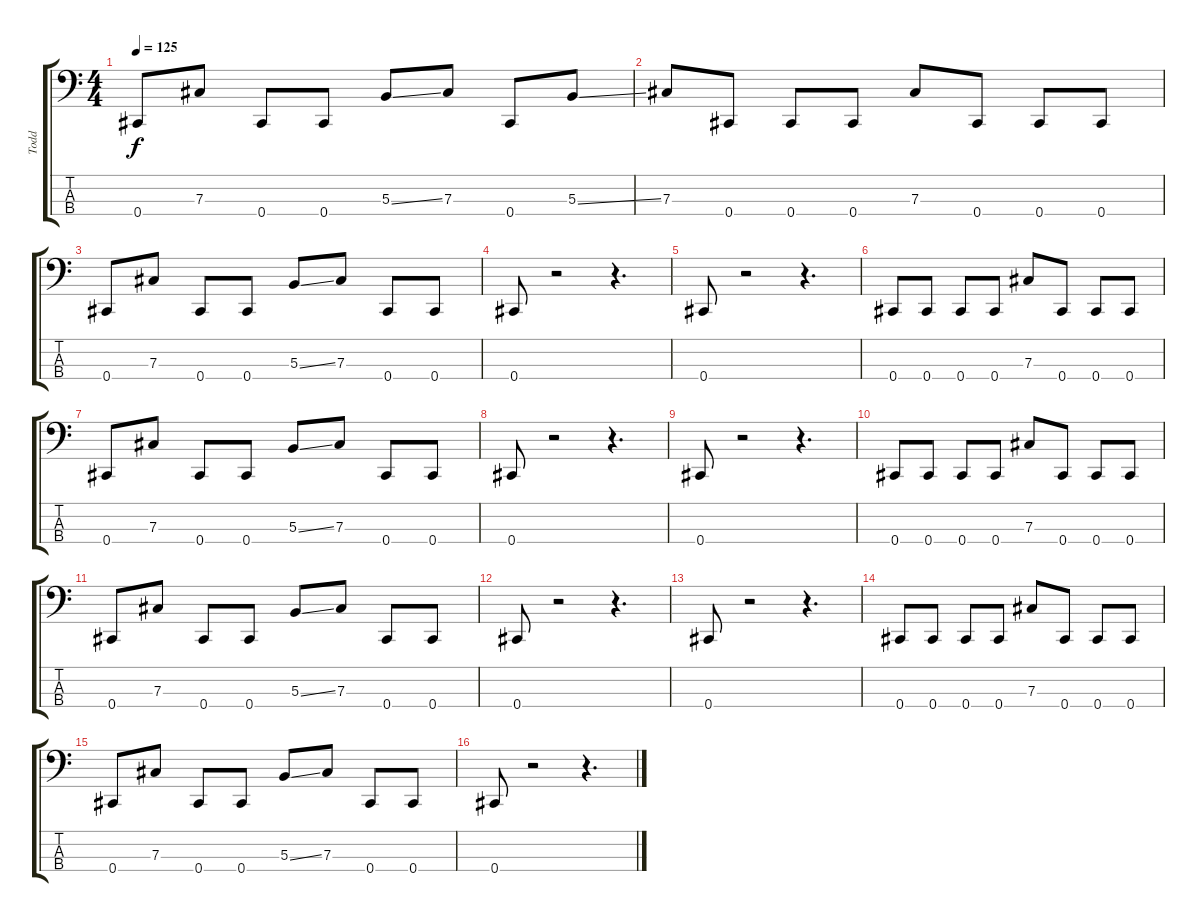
\track ("Todd" "Todd") {instrument electricbassfinger}
\staff {score tabs}
\tuning (E2 B1 Gb1 Db1) {hide}
\ts (4 4)
\tempo 125
\clef f4
\ks c
0.4.8{dy f} 7.3.8 0.4.8 0.4.8 5.3{ss}.8 7.3.8 0.4.8 5.3{ss}.8 |
7.3.8 0.4.8 0.4.8 0.4.8 7.3.8 0.4.8 0.4.8 0.4.8 |
0.4.8 7.3.8 0.4.8 0.4.8 5.3{ss}.8 7.3.8 0.4.8 0.4.8 |
0.4.8 r.2 r.4{d} |
0.4.8 r.2 r.4{d} |
0.4.8 0.4.8 0.4.8 0.4.8 7.3.8 0.4.8 0.4.8 0.4.8 |
0.4.8 7.3.8 0.4.8 0.4.8 5.3{ss}.8 7.3.8 0.4.8 0.4.8 |
0.4.8 r.2 r.4{d} |
0.4.8 r.2 r.4{d} |
0.4.8 0.4.8 0.4.8 0.4.8 7.3.8 0.4.8 0.4.8 0.4.8 |
0.4.8 7.3.8 0.4.8 0.4.8 5.3{ss}.8 7.3.8 0.4.8 0.4.8 |
0.4.8 r.2 r.4{d} |
0.4.8 r.2 r.4{d} |
0.4.8 0.4.8 0.4.8 0.4.8 7.3.8 0.4.8 0.4.8 0.4.8 |
0.4.8 7.3.8 0.4.8 0.4.8 5.3{ss}.8 7.3.8 0.4.8 0.4.8 |
0.4.8 r.2 r.4{d}
